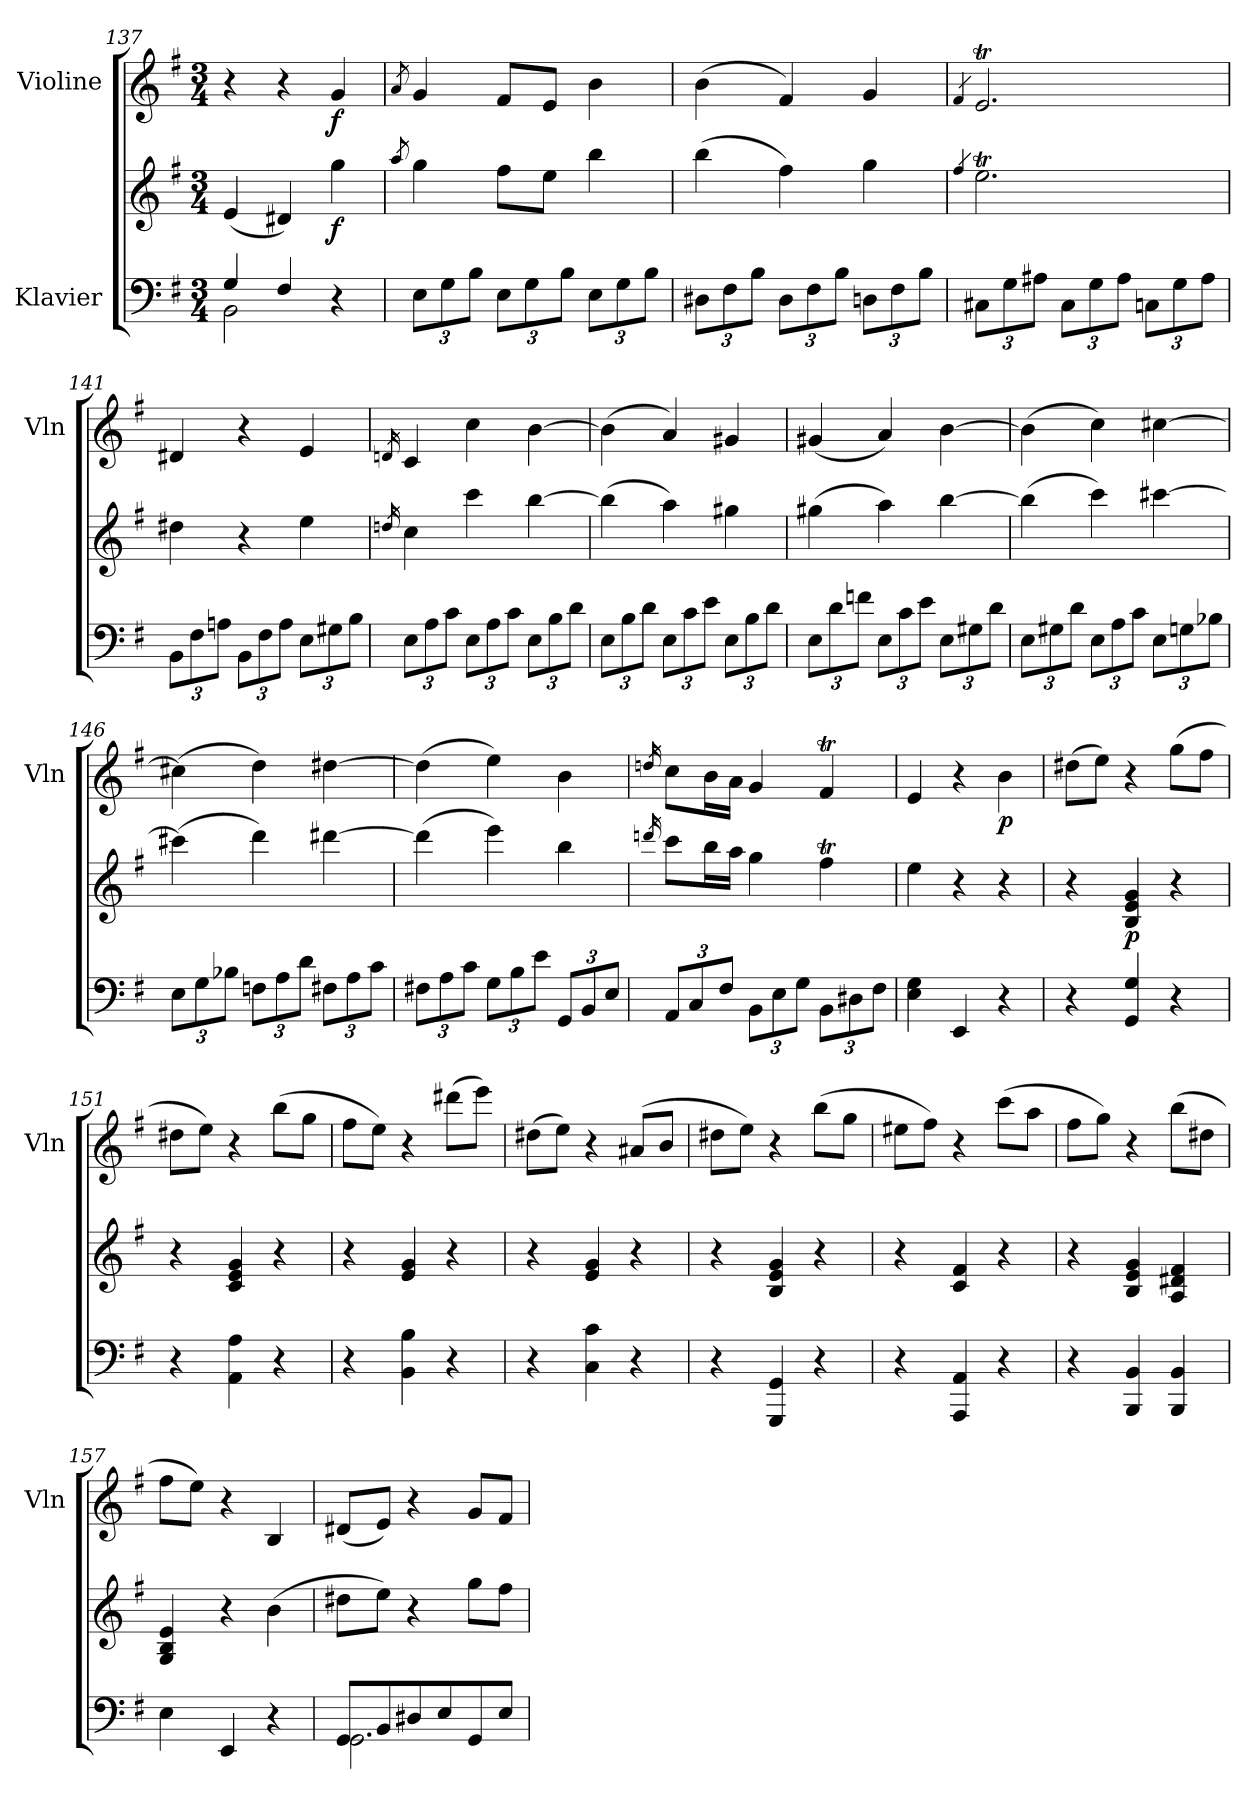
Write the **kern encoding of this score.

**kern	**kern	**dynam	**kern	**dynam
*part2	*part2	*part2	*part1	*part1
*staff3	*staff2	*staff2/3	*staff1	*staff1
*I"Klavier	*	*	*I"Violine	*
*	*	*	*I'Vln	*
*clefF4	*clefG2	*	*clefG2	*
*k[f#]	*k[f#]	*	*k[f#]	*
*M3/4	*M3/4	*	*M3/4	*
=137	=137	=137	=137	=137
*^	*	*	*	*
4G/	2BB\	(<4e/	.	4r	.
4F#/	.	4d#X/)	.	4r	.
!	!	!	!LO:DY:b	!	!LO:DY:b
4r	4ryy	4gg\	f	4g/	f
*v	*v	*	*	*	*
=138	=138	=138	=138	=138
.	8qaa/	.	8qa/	.
*Xbrackettup	*	*	*	*
12E\L	4gg\	.	4g/	.
12G\	.	.	.	.
12B\J	.	.	.	.
12E\L	8ff#\L	.	8f#/L	.
12G\	.	.	.	.
.	8ee\J	.	8e/J	.
12B\J	.	.	.	.
12E\L	4bb\	.	4b\	.
12G\	.	.	.	.
12B\J	.	.	.	.
=139	=139	=139	=139	=139
12D#X\L	(>4bb\	.	(>4b\	.
12F#\	.	.	.	.
12B\J	.	.	.	.
12D#\L	4ff#\)	.	4f#/)	.
12F#\	.	.	.	.
12B\J	.	.	.	.
12Dn\L	4gg\	.	4g/	.
12F#\	.	.	.	.
12B\J	.	.	.	.
!!LO:LB:g=z
=140	=140	=140	=140	=140
.	4qff#/	.	4qf#/	.
12C#X\L	2.eeT\	.	2.eT/	.
12G\	.	.	.	.
12A#X\J	.	.	.	.
12C#\L	.	.	.	.
12G\	.	.	.	.
12A#\J	.	.	.	.
12Cn\L	.	.	.	.
12G\	.	.	.	.
12A#\J	.	.	.	.
=141	=141	=141	=141	=141
12BB\L	4dd#X\	.	4d#X/	.
12F#\	.	.	.	.
12An\J	.	.	.	.
12BB\L	4r	.	4r	.
12F#\	.	.	.	.
12A\J	.	.	.	.
12E\L	4ee\	.	4e/	.
12G#X\	.	.	.	.
12B\J	.	.	.	.
=142	=142	=142	=142	=142
.	16qddn/	.	16qdn/	.
12E\L	4cc\	.	4c/	.
12A\	.	.	.	.
12c\J	.	.	.	.
12E\L	4ccc\	.	4cc\	.
12A\	.	.	.	.
12c\J	.	.	.	.
12E\L	[4bb\	.	[4b\	.
12B\	.	.	.	.
12d\J	.	.	.	.
=143	=143	=143	=143	=143
12E\L	(>4bb\]	.	(>4b\]	.
12B\	.	.	.	.
12d\J	.	.	.	.
12E\L	4aa\)	.	4a/)	.
12c\	.	.	.	.
12e\J	.	.	.	.
12E\L	4gg#X\	.	4g#X/	.
12B\	.	.	.	.
12d\J	.	.	.	.
!!LO:PB:g=z
=144	=144	=144	=144	=144
12E\L	(>4gg#X\	.	(<4g#X/	.
12d\	.	.	.	.
12fn\J	.	.	.	.
12E\L	4aa\)	.	4a/)	.
12c\	.	.	.	.
12e\J	.	.	.	.
12E\L	[4bb\	.	[4b\	.
12G#X\	.	.	.	.
12d\J	.	.	.	.
=145	=145	=145	=145	=145
12E\L	(>4bb\]	.	(>4b\]	.
12G#X\	.	.	.	.
12d\J	.	.	.	.
12E\L	4ccc\)	.	4cc\)	.
12A\	.	.	.	.
12c\J	.	.	.	.
12E\L	[4ccc#X\	.	[4cc#X\	.
12Gn\	.	.	.	.
12B-X\J	.	.	.	.
=146	=146	=146	=146	=146
12E\L	(>4ccc#X\]	.	(>4cc#X\]	.
12G\	.	.	.	.
12B-X\J	.	.	.	.
12Fn\L	4ddd\)	.	4dd\)	.
12A\	.	.	.	.
12d\J	.	.	.	.
12F#X\L	[4ddd#X\	.	[4dd#X\	.
12A\	.	.	.	.
12c\J	.	.	.	.
=147	=147	=147	=147	=147
12F#X\L	(>4ddd#\]	.	(>4dd#\]	.
12A\	.	.	.	.
12c\J	.	.	.	.
12G\L	4eee\)	.	4ee\)	.
12B\	.	.	.	.
12e\J	.	.	.	.
12GG/L	4bb\	.	4b\	.
12BB/	.	.	.	.
12E/J	.	.	.	.
!!LO:LB:g=z
=148	=148	=148	=148	=148
.	16qdddn/	.	16qddn/	.
12AA/L	8ccc\L	.	8cc\L	.
12C/	.	.	.	.
.	16bb\L	.	16b\L	.
12F#/J	.	.	.	.
.	16aa\JJ	.	16a\JJ	.
12BB\L	4gg\	.	4g/	.
12E\	.	.	.	.
12G\J	.	.	.	.
12BB\L	4ff#t\	.	4f#t/	.
12D#X\	.	.	.	.
12F#\J	.	.	.	.
=149	=149	=149	=149	=149
4E\ 4G\	4ee\	.	4e/	.
4EE/	4r	.	4r	.
!	!	!	!	!LO:DY:b
4r	4r	.	4b\	p
=150	=150	=150	=150	=150
4r	4r	.	(>8dd#X\L	.
.	.	.	8ee\J)	.
!	!	!LO:DY:b	!	!
4GG/ 4G/	4B/ 4e/ 4g/	p	4r	.
4r	4r	.	(>8gg\L	.
.	.	.	8ff#\J	.
=151	=151	=151	=151	=151
4r	4r	.	8dd#X\L	.
.	.	.	8ee\J)	.
4AA\ 4A\	4c/ 4e/ 4g/	.	4r	.
4r	4r	.	(>8bb\L	.
.	.	.	8gg\J	.
=152	=152	=152	=152	=152
4r	4r	.	8ff#\L	.
.	.	.	8ee\J)	.
4BB\ 4B\	4e/ 4g/	.	4r	.
4r	4r	.	(>8ddd#X\L	.
.	.	.	8eee\J)	.
=153	=153	=153	=153	=153
4r	4r	.	(>8dd#X\L	.
.	.	.	8ee\J)	.
4C\ 4c\	4e/ 4g/	.	4r	.
4r	4r	.	(>8a#X/L	.
.	.	.	8b/J	.
=154	=154	=154	=154	=154
4r	4r	.	8dd#X\L	.
.	.	.	8ee\J)	.
4GGG/ 4GG/	4B/ 4e/ 4g/	.	4r	.
4r	4r	.	(>8bb\L	.
.	.	.	8gg\J	.
=155	=155	=155	=155	=155
4r	4r	.	8ee#X\L	.
.	.	.	8ff#\J)	.
4AAA/ 4AA/	4c/ 4f#/	.	4r	.
4r	4r	.	(>8ccc\L	.
.	.	.	8aa\J	.
!!LO:LB:g=z
=156	=156	=156	=156	=156
4r	4r	.	8ff#\L	.
.	.	.	8gg\J)	.
4BBB/ 4BB/	4B/ 4e/ 4g/	.	4r	.
4BBB/ 4BB/	4A/ 4d#X/ 4f#/	.	(>8bb\L	.
.	.	.	8dd#X\J	.
=157	=157	=157	=157	=157
4E\	4G/ 4B/ 4e/	.	8ff#\L	.
.	.	.	8ee\J)	.
4EE/	4r	.	4r	.
4r	(>4b\	.	4B/	.
=158	=158	=158	=158	=158
*^	*	*	*	*
8GG/L	2.GG\	8dd#X\L	.	(<8d#X/L	.
8BB/	.	8ee\J)	.	8e/J)	.
8D#X/	.	4r	.	4r	.
8E/	.	.	.	.	.
8GG/	.	8gg\L	.	8g/L	.
8E/J	.	8ff#\J	.	8f#/J	.
*v	*v	*	*	*	*
=	=	=	=	=
*-	*-	*-	*-	*-
